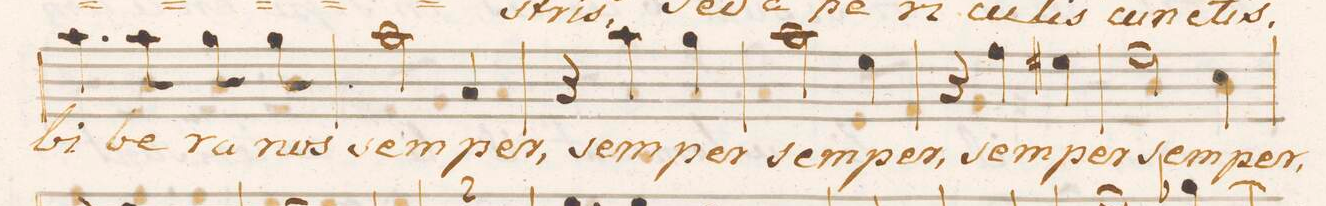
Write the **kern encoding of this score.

**kern	**text
*I"Basso.	*
*clefF4	*
*k[]	*
*met(c|)	*
*M3/4	*
4.c\	li-
8c\	-be-
8B\	-ra
8B\	nos
=57	=57
2c\	sem-
4C/	-per,
=58	=58
4r	.
4c\	sem-
4B\	-per
=59	=59
2c\	sem-
4G\	-per,
=60	=60
4r	.
4A\	sem-
4G#X\	-per
=61	=61
2A\	sem-
4E\	-per,
=62	=62
*-	*-
